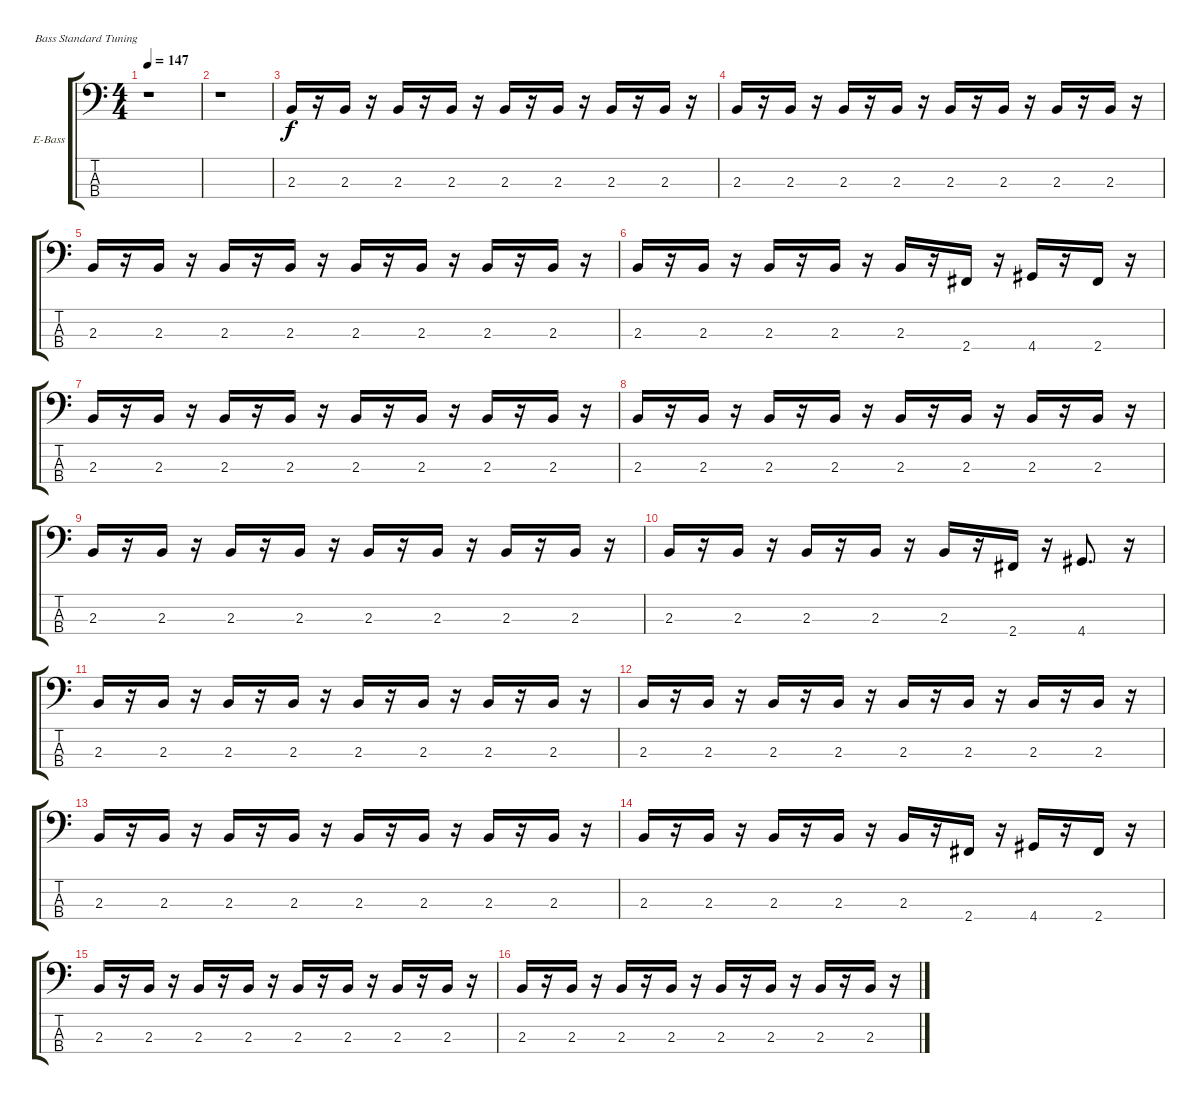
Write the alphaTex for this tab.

\bracketExtendMode groupsimilarinstruments
\firstSystemTrackNameOrientation horizontal
\otherSystemsTrackNameOrientation horizontal
\track ("Bass" "E-Bass") {instrument electricbasspick}
\staff {score tabs}
\tuning (G2 D2 A1 E1)
\ts (4 4)
\tempo 147
\clef f4
\ks c
r.1{dy f instrument electricbasspick} |
r.1 |
2.3.16 r.16 2.3.16 r.16 2.3.16 r.16 2.3.16 r.16 2.3.16 r.16 2.3.16 r.16 2.3.16 r.16 2.3.16 r.16 |
2.3.16 r.16 2.3.16 r.16 2.3.16 r.16 2.3.16 r.16 2.3.16 r.16 2.3.16 r.16 2.3.16 r.16 2.3.16 r.16 |
2.3.16 r.16 2.3.16 r.16 2.3.16 r.16 2.3.16 r.16 2.3.16 r.16 2.3.16 r.16 2.3.16 r.16 2.3.16 r.16 |
2.3.16 r.16 2.3.16 r.16 2.3.16 r.16 2.3.16 r.16 2.3.16 r.16 2.4.16 r.16 4.4.16 r.16 2.4.16 r.16 |
2.3.16 r.16 2.3.16 r.16 2.3.16 r.16 2.3.16 r.16 2.3.16 r.16 2.3.16 r.16 2.3.16 r.16 2.3.16 r.16 |
2.3.16 r.16 2.3.16 r.16 2.3.16 r.16 2.3.16 r.16 2.3.16 r.16 2.3.16 r.16 2.3.16 r.16 2.3.16 r.16 |
2.3.16 r.16 2.3.16 r.16 2.3.16 r.16 2.3.16 r.16 2.3.16 r.16 2.3.16 r.16 2.3.16 r.16 2.3.16 r.16 |
2.3.16 r.16 2.3.16 r.16 2.3.16 r.16 2.3.16 r.16 2.3.16 r.16 2.4.16 r.16 4.4.8{d} r.16 |
2.3.16 r.16 2.3.16 r.16 2.3.16 r.16 2.3.16 r.16 2.3.16 r.16 2.3.16 r.16 2.3.16 r.16 2.3.16 r.16 |
2.3.16 r.16 2.3.16 r.16 2.3.16 r.16 2.3.16 r.16 2.3.16 r.16 2.3.16 r.16 2.3.16 r.16 2.3.16 r.16 |
2.3.16 r.16 2.3.16 r.16 2.3.16 r.16 2.3.16 r.16 2.3.16 r.16 2.3.16 r.16 2.3.16 r.16 2.3.16 r.16 |
2.3.16 r.16 2.3.16 r.16 2.3.16 r.16 2.3.16 r.16 2.3.16 r.16 2.4.16 r.16 4.4.16 r.16 2.4.16 r.16 |
2.3.16 r.16 2.3.16 r.16 2.3.16 r.16 2.3.16 r.16 2.3.16 r.16 2.3.16 r.16 2.3.16 r.16 2.3.16 r.16 |
2.3.16 r.16 2.3.16 r.16 2.3.16 r.16 2.3.16 r.16 2.3.16 r.16 2.3.16 r.16 2.3.16 r.16 2.3.16 r.16
